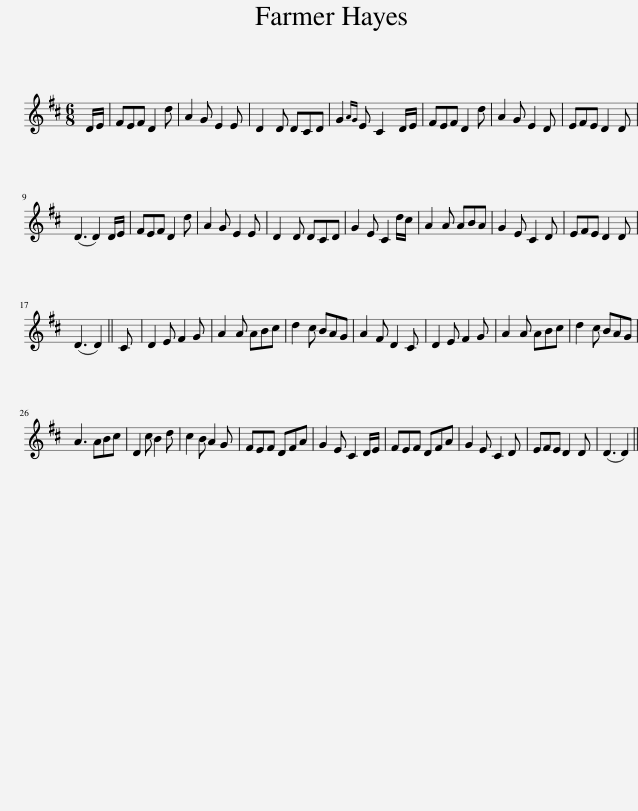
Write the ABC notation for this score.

X:1
L:1/8
M:6/8
I:linebreak $
K:D
V:1 treble
V:1
 D/E/ | FEF D2 d | A2 G E2 E | D2 D DCD | G2{AG} E C2 D/E/ | %5
 FEF D2 d | A2 G E2 D | EFE D2 D |$ (D3 D2) D/E/ | FEF D2 d | %10
 A2 G E2 E | D2 D DCD | G2 E C2 d/c/ | A2 A ABA | G2 E C2 D | %15
 EFE D2 D |$ (D3 D2) || C | D2 E F2 G | A2 A ABc | %20
 d2 c BAG | A2 F D2 C | D2 E F2 G | A2 A ABc | d2 c BAG |$ %25
 A3 ABc | D2 c B2 d | c2 B A2 G | FEF DFA | G2 E C2 D/E/ | %30
 FEF DFA | G2 E C2 D | EFE D2 D | (D3 D2) || %34
